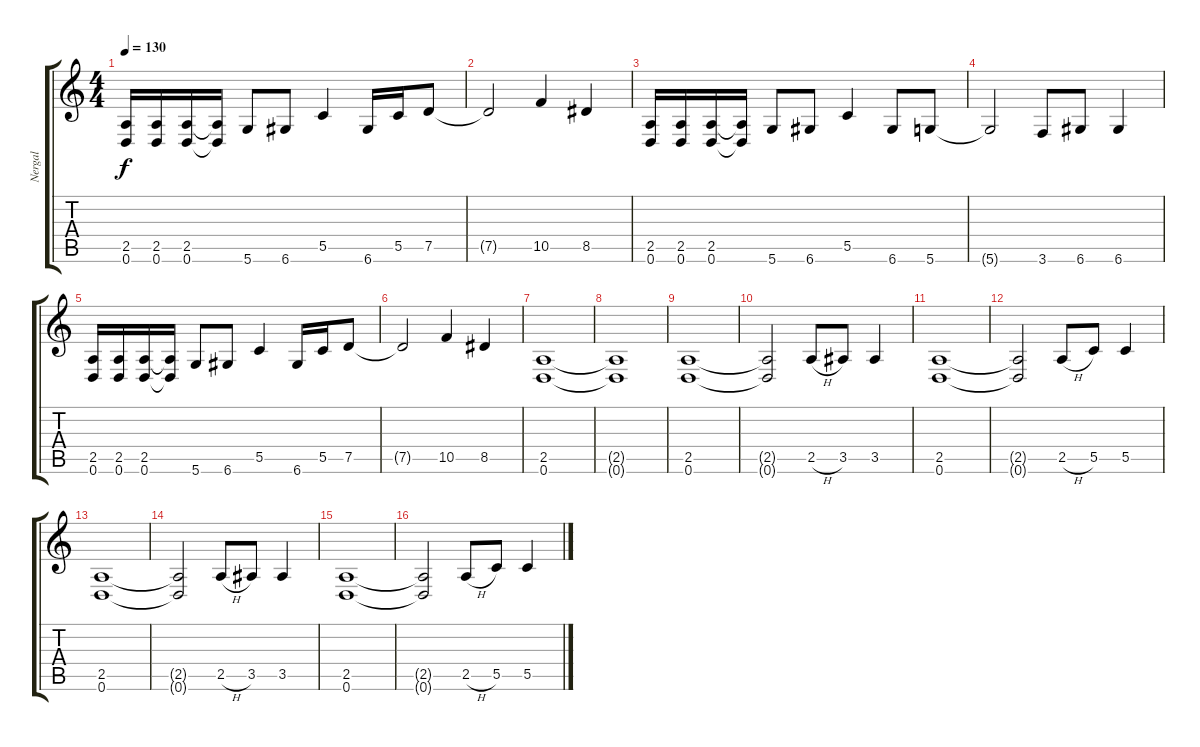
\track ("Nergal" "Nergal") {instrument distortionguitar}
\staff {score tabs}
\tuning (D4 A3 F3 C3 G2 D2) {hide}
\ts (4 4)
\tempo 130
\clef g2
\ks c
(2.5 0.6).16{dy f instrument distortionguitar} (2.5 0.6).16 (2.5 0.6).16 (2.5{t} 0.6{t}).16 5.6.8 6.6.8 5.5.4 6.6.16 5.5.16 7.5.8 |
7.5{t}.2 10.5.4 8.5.4 |
(2.5 0.6).16 (2.5 0.6).16 (2.5 0.6).16 (2.5{t} 0.6{t}).16 5.6.8 6.6.8 5.5.4 6.6.8 5.6.8 |
5.6{t}.2 3.6.8 6.6.8 6.6.4 |
(2.5 0.6).16 (2.5 0.6).16 (2.5 0.6).16 (2.5{t} 0.6{t}).16 5.6.8 6.6.8 5.5.4 6.6.16 5.5.16 7.5.8 |
7.5{t}.2 10.5.4 8.5.4 |
(2.5 0.6).1 |
(2.5{t} 0.6{t}).1 |
(2.5 0.6).1 |
(2.5{t} 0.6{t}).2 2.5{h}.8 3.5.8 3.5.4 |
(2.5 0.6).1 |
(2.5{t} 0.6{t}).2 2.5{h}.8 5.5.8 5.5.4 |
(2.5 0.6).1 |
(2.5{t} 0.6{t}).2 2.5{h}.8 3.5.8 3.5.4 |
(2.5 0.6).1 |
(2.5{t} 0.6{t}).2 2.5{h}.8 5.5.8 5.5.4
